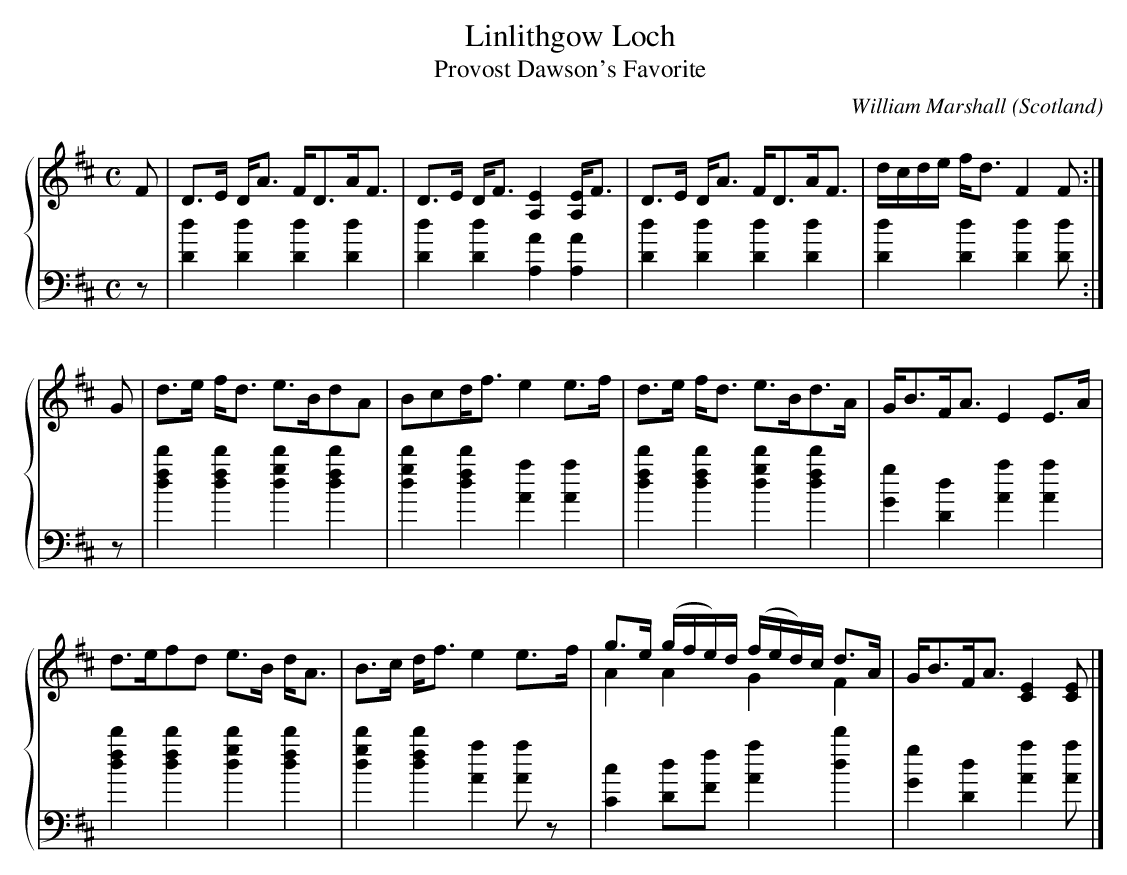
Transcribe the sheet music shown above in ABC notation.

X:1
T:Linlithgow Loch
T:Provost Dawson's Favorite
C:William Marshall
L:1/8
M:C
O:Scotland
K:D
%%staves {1 2}
V:1
F | \
D>E D<A F<DA<F | D>E      D<F [A,E]2 [A,E]<F | \
D>E D<A F<DA<F | d/c/d/e/ f<d F2 F :|
G |\
d>e f<d e>BdA  | Bcd<f        e2 e>f | \
d>e f<d e>Bd>A | G<BF<A       E2 E>A |
d>efd e>B d<A  | B>c d<f      e2 e>f | \
g>e (g/f/e/)d/ (f/e/d/)c/ d>A & A2A2G2F2 | G<BF<A [CE]2 [CE] |]
V:2 clef=bass
L:1/4
z/ | \
[Dd][Dd][Dd][Dd] | [Dd][Dd][A,A][A,A] | [Dd][Dd][Dd][Dd] | [Dd][Dd][Dd][Dd]/ :| \
z/ | \
[dfd'][dfd'][dgd'][dfd'] | [dgd'][dfd'][Aa][Aa] | \
[dfd'][dfd'][dgd'][dfd'] | [Gg][Dd][Aa][Aa] | \
[dfd'][dfd'][dgd'][dfd'] | [dgd'][dfd'][Aa][Aa]/ z/ | \
[Cc][Dd]/[Ff]/[Aa][dd'] | [Gg][Dd][Aa][Aa]/ |]
